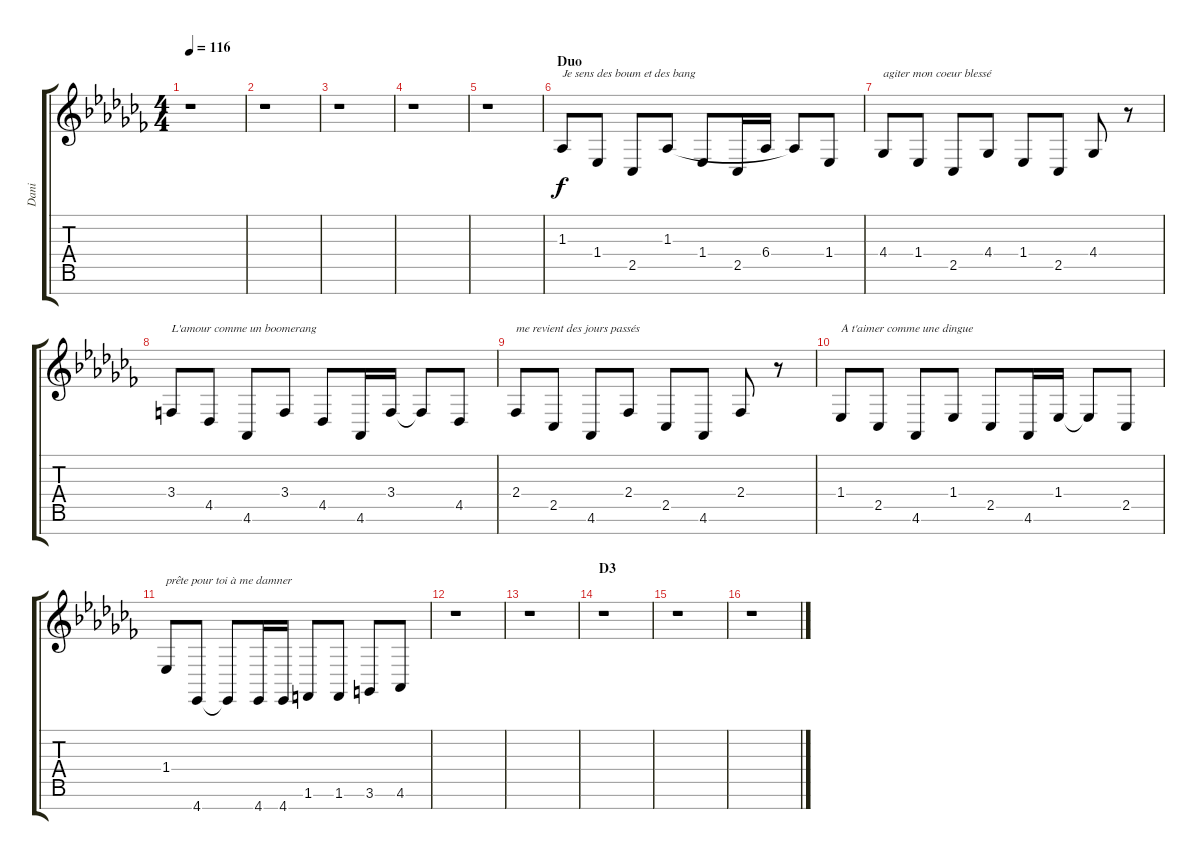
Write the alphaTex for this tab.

\track ("Dani" "Dani") {instrument brightacousticpiano}
\staff {score tabs}
\tuning (E4 B3 G3 D3 A2 E2 B1) {hide}
\ts (4 4)
\tempo 116
\clef g2
\ks abminor
r.1{dy f} |
r.1 |
r.1 |
r.1 |
r.1 |
\section ("" "Duo")
1.3.8{txt "Je sens des boum et des bang"} 1.4.8 2.5.8 1.3.8 1.4.8 2.5.16 6.4.16 1.3{t}.8 1.4.8 |
4.4.8{txt "agiter mon coeur blessé"} 1.4.8 2.5.8 4.4.8 1.4.8 2.5.8 4.4.8 r.8 |
3.4.8{txt "L'amour comme un boomerang "} 4.5.8 4.6.8 3.4.8 4.5.8 4.6.16 3.4.16 3.4{t}.8 4.5.8 |
2.4.8{txt "me revient des jours passés"} 2.5.8 4.6.8 2.4.8 2.5.8 4.6.8 2.4.8 r.8 |
1.4.8{txt "A t'aimer comme une dingue"} 2.5.8 4.6.8 1.4.8 2.5.8 4.6.16 1.4.16 1.4{t}.8 2.5.8 |
1.4.8{txt "prête pour toi à me damner"} 4.7.8 4.7{t}.8 4.7.16 4.7.16 1.6.8 1.6.8 3.6.8 4.6.8 |
r.1 |
r.1 |
\section ("" "D3")
r.1 |
r.1 |
r.1
